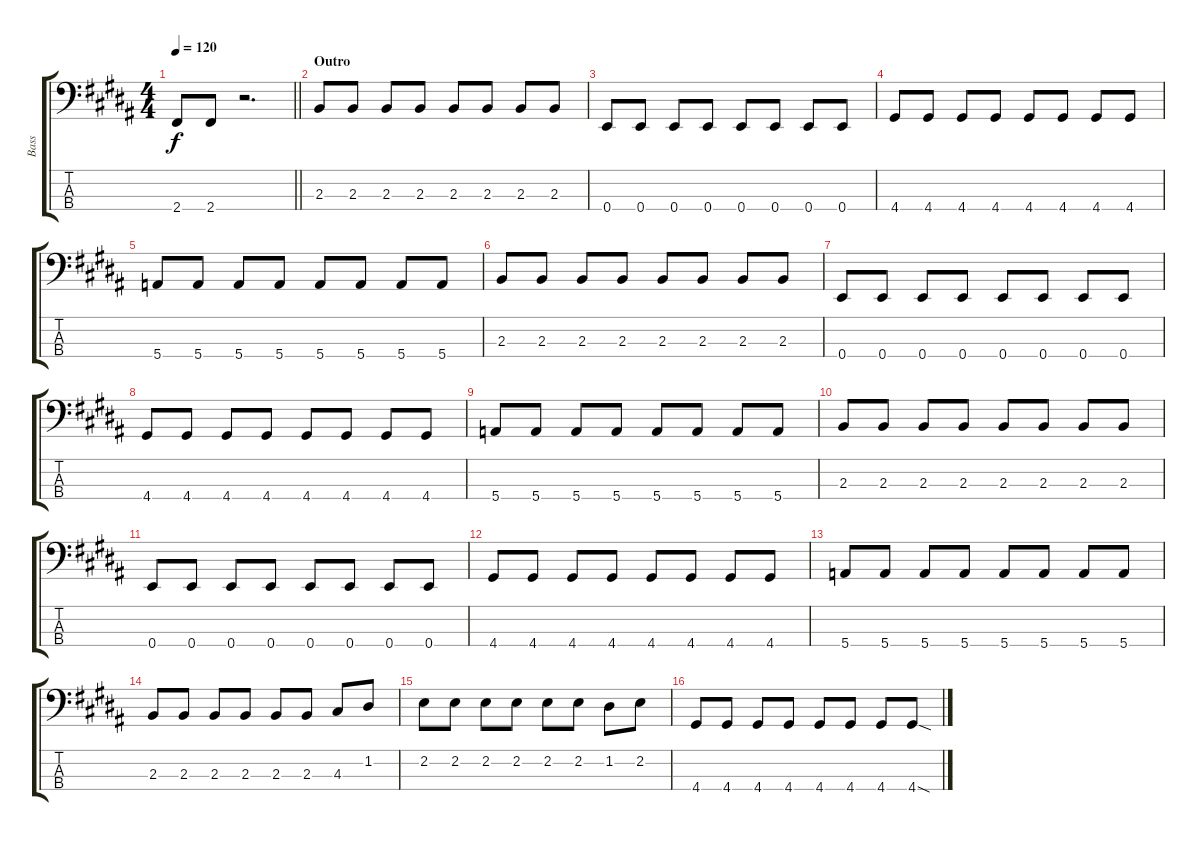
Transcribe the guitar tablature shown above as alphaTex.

\track ("Bass" "Bass") {instrument electricbassfinger}
\staff {score tabs}
\tuning (G2 D2 A1 E1) {hide}
\ts (4 4)
\tempo 120
\clef f4
\barLineRight lightlight
\ks b
2.4.8{dy f} 2.4.8 r.2{d} |
\section ("" "Outro")
2.3.8 2.3.8 2.3.8 2.3.8 2.3.8 2.3.8 2.3.8 2.3.8 |
0.4.8 0.4.8 0.4.8 0.4.8 0.4.8 0.4.8 0.4.8 0.4.8 |
4.4.8 4.4.8 4.4.8 4.4.8 4.4.8 4.4.8 4.4.8 4.4.8 |
5.4.8 5.4.8 5.4.8 5.4.8 5.4.8 5.4.8 5.4.8 5.4.8 |
2.3.8 2.3.8 2.3.8 2.3.8 2.3.8 2.3.8 2.3.8 2.3.8 |
0.4.8 0.4.8 0.4.8 0.4.8 0.4.8 0.4.8 0.4.8 0.4.8 |
4.4.8 4.4.8 4.4.8 4.4.8 4.4.8 4.4.8 4.4.8 4.4.8 |
5.4.8 5.4.8 5.4.8 5.4.8 5.4.8 5.4.8 5.4.8 5.4.8 |
2.3.8 2.3.8 2.3.8 2.3.8 2.3.8 2.3.8 2.3.8 2.3.8 |
0.4.8 0.4.8 0.4.8 0.4.8 0.4.8 0.4.8 0.4.8 0.4.8 |
4.4.8 4.4.8 4.4.8 4.4.8 4.4.8 4.4.8 4.4.8 4.4.8 |
5.4.8 5.4.8 5.4.8 5.4.8 5.4.8 5.4.8 5.4.8 5.4.8 |
2.3.8 2.3.8 2.3.8 2.3.8 2.3.8 2.3.8 4.3.8 1.2.8 |
2.2.8 2.2.8 2.2.8 2.2.8 2.2.8 2.2.8 1.2.8 2.2.8 |
4.4.8 4.4.8 4.4.8 4.4.8 4.4.8 4.4.8 4.4.8 4.4{sod}.8
